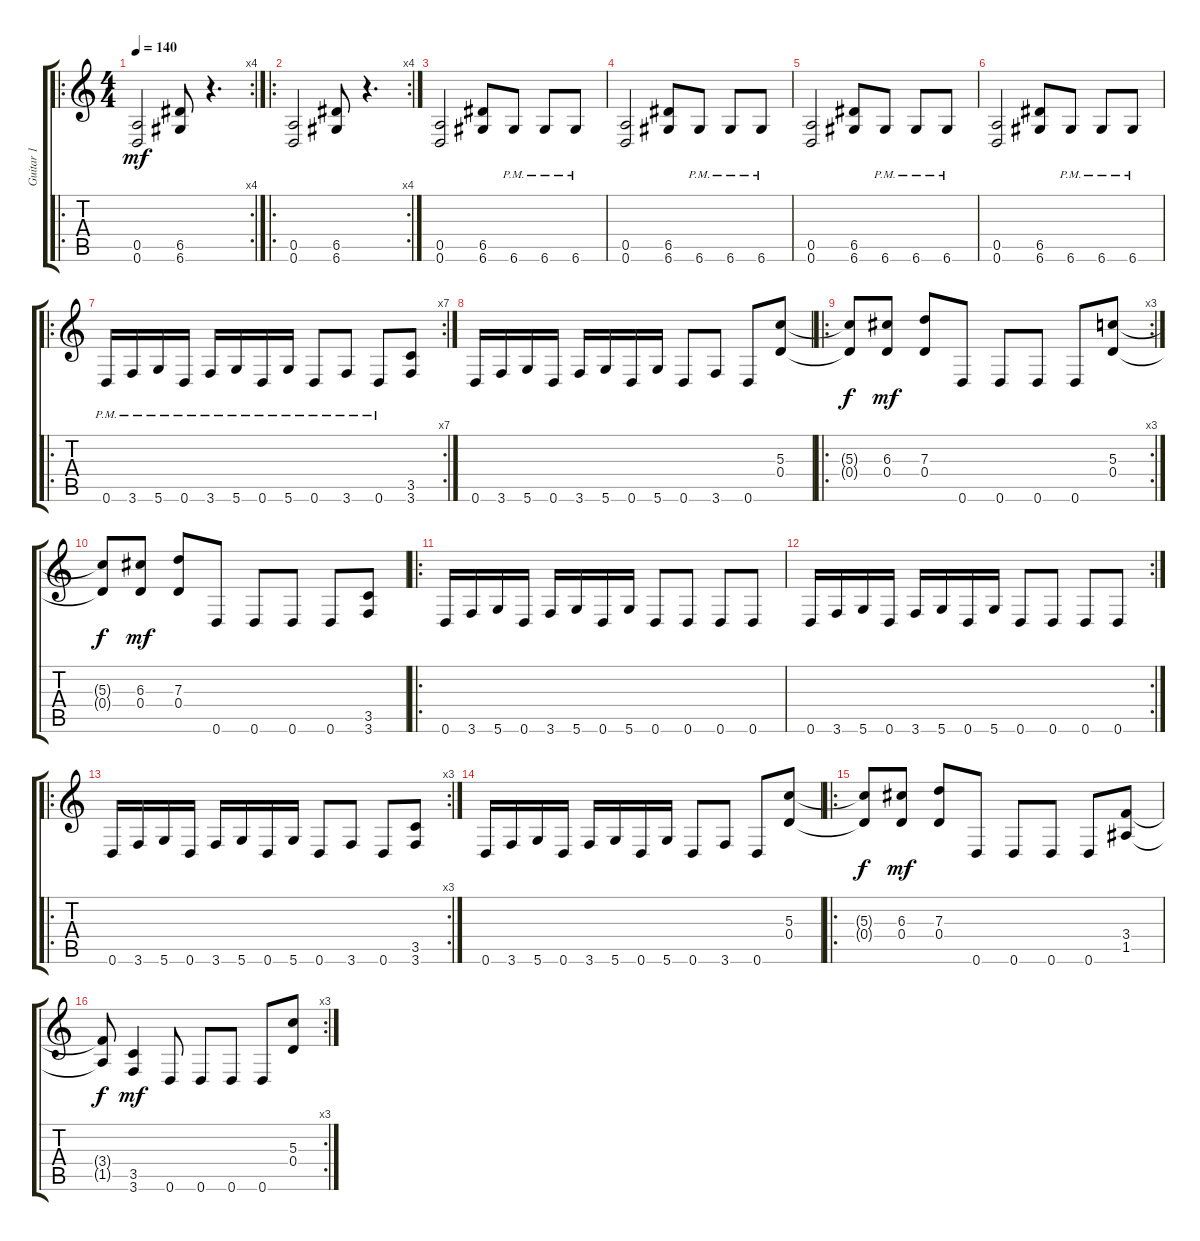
\track ("Guitar 1" "Guitar 1") {instrument distortionguitar}
\staff {score tabs}
\tuning (E4 B3 G3 D3 A2 D2) {hide}
\ro
\rc 4
\ts (4 4)
\tempo 140
\clef g2
\ks c
(0.5 0.6).2{dy mf instrument distortionguitar} (6.5 6.6).8 r.4{d} |
\ro
\rc 4
(0.5 0.6).2 (6.5 6.6).8 r.4{d} |
(0.5 0.6).2 (6.5 6.6).8 6.6{pm}.8 6.6{pm}.8 6.6{pm}.8 |
(0.5 0.6).2 (6.5 6.6).8 6.6{pm}.8 6.6{pm}.8 6.6{pm}.8 |
(0.5 0.6).2 (6.5 6.6).8 6.6{pm}.8 6.6{pm}.8 6.6{pm}.8 |
(0.5 0.6).2 (6.5 6.6).8 6.6{pm}.8 6.6{pm}.8 6.6{pm}.8 |
\ro
\rc 7
0.6{pm}.16 3.6{pm}.16 5.6{pm}.16 0.6{pm}.16 3.6{pm}.16 5.6{pm}.16 0.6{pm}.16 5.6{pm}.16 0.6{pm}.8 3.6{pm}.8 0.6{pm}.8 (3.5 3.6).8 |
0.6.16 3.6.16 5.6.16 0.6.16 3.6.16 5.6.16 0.6.16 5.6.16 0.6.8 3.6.8 0.6.8 (5.3 0.4).8 |
\ro
\rc 3
(5.3{t} 0.4{t}).8{dy f} (6.3 0.4).8{dy mf} (7.3 0.4).8 0.6.8 0.6.8 0.6.8 0.6.8 (5.3 0.4).8 |
(5.3{t} 0.4{t}).8{dy f} (6.3 0.4).8{dy mf} (7.3 0.4).8 0.6.8 0.6.8 0.6.8 0.6.8 (3.5 3.6).8 |
\ro
0.6.16 3.6.16 5.6.16 0.6.16 3.6.16 5.6.16 0.6.16 5.6.16 0.6.8 0.6.8 0.6.8 0.6.8 |
\rc 2
0.6.16 3.6.16 5.6.16 0.6.16 3.6.16 5.6.16 0.6.16 5.6.16 0.6.8 0.6.8 0.6.8 0.6.8 |
\ro
\rc 3
0.6.16 3.6.16 5.6.16 0.6.16 3.6.16 5.6.16 0.6.16 5.6.16 0.6.8 3.6.8 0.6.8 (3.5 3.6).8 |
0.6.16 3.6.16 5.6.16 0.6.16 3.6.16 5.6.16 0.6.16 5.6.16 0.6.8 3.6.8 0.6.8 (5.3 0.4).8 |
\ro
(5.3{t} 0.4{t}).8{dy f} (6.3 0.4).8{dy mf} (7.3 0.4).8 0.6.8 0.6.8 0.6.8 0.6.8 (3.4 1.5).8 |
\rc 3
(3.4{t} 1.5{t}).8{dy f} (3.5 3.6).4{dy mf} 0.6.8 0.6.8 0.6.8 0.6.8 (5.3 0.4).8
